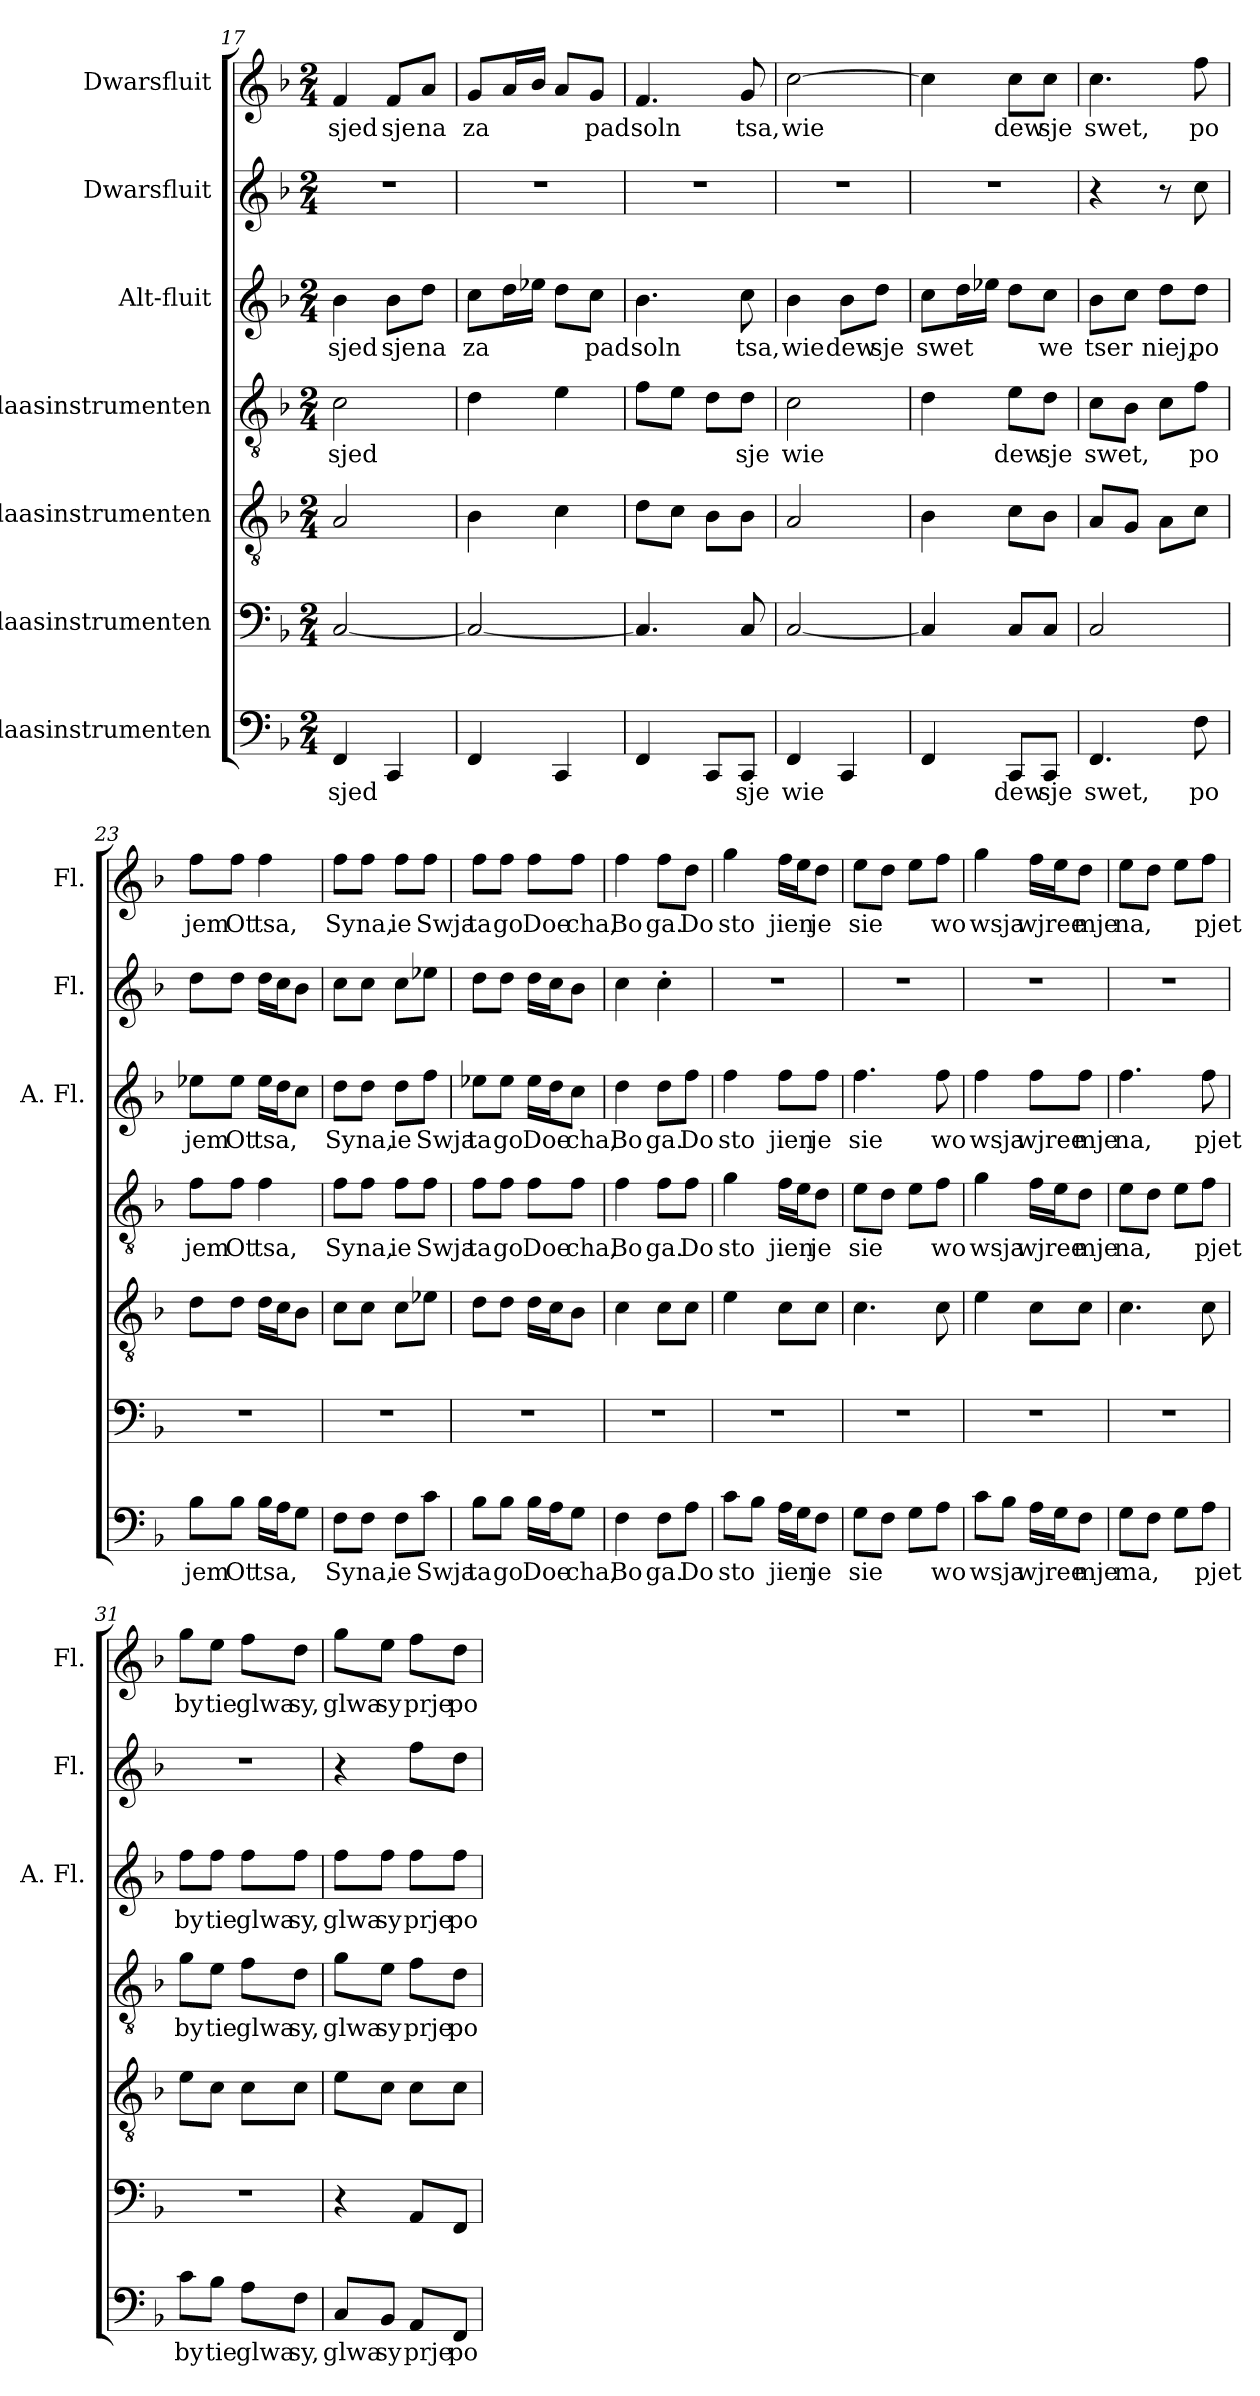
**kern	**text	**kern	**kern	**kern	**text	**kern	**text	**kern	**kern	**text
*part7	*part7	*part6	*part5	*part4	*part4	*part3	*part3	*part2	*part1	*part1
*staff7	*staff7	*staff6	*staff5	*staff4	*staff4	*staff3	*staff3	*staff2	*staff1	*staff1
*I"Blaasinstrumenten	*	*I"Blaasinstrumenten	*I"Blaasinstrumenten	*I"Blaasinstrumenten	*	*I"Alt-fluit	*	*I"Dwarsfluit	*I"Dwarsfluit	*
*	*	*	*	*	*	*I'A. Fl.	*	*I'Fl.	*I'Fl.	*
!!LO:PB:g=z
*clefF4	*	*clefF4	*clefGv2	*clefGv2	*	*clefG2	*	*clefG2	*clefG2	*
*	*	*	*	*	*	*ITrd3c5	*	*	*	*
*k[b-]	*	*k[b-]	*k[b-]	*k[b-]	*	*k[]	*	*k[b-]	*k[b-]	*
*M2/4	*	*M2/4	*M2/4	*M2/4	*	*M2/4	*	*M2/4	*M2/4	*
=17	=17	=17	=17	=17	=17	=17	=17	=17	=17	=17
!	!LO:LY:b	!	!	!	!LO:LY:b	!	!LO:LY:b	!	!	!LO:LY:b
4FF/	sjed	[2C/	2A/	2c\	sjed	4f\	sjed	2r	4f/	sjed
!	!	!	!	!	!	!	!LO:LY:b	!	!	!LO:LY:b
4CC/	.	.	.	.	.	8f\L	sje	.	8f/L	sje
!	!	!	!	!	!	!	!LO:LY:b	!	!	!LO:LY:b
.	.	.	.	.	.	8a\J	na	.	8a/J	na
=18	=18	=18	=18	=18	=18	=18	=18	=18	=18	=18
!	!	!	!	!	!	!	!LO:LY:b	!	!	!LO:LY:b
4FF/	.	2C/_	4B-\	4d\	.	8g\L	za	2r	8g/L	za
.	.	.	.	.	.	16a\L	.	.	16a/L	.
.	.	.	.	.	.	16b-X\JJ	.	.	16b-/JJ	.
4CC/	.	.	4c\	4e\	.	8a\L	.	.	8a/L	.
!	!	!	!	!	!	!	!LO:LY:b	!	!	!LO:LY:b
.	.	.	.	.	.	8g\J	pad	.	8g/J	pad
=19	=19	=19	=19	=19	=19	=19	=19	=19	=19	=19
!	!	!	!	!	!	!	!LO:LY:b	!	!	!LO:LY:b
4FF/	.	4.C/]	8d\L	8f\L	.	4.f\	soln	2r	4.f/	soln
.	.	.	8c\J	8e\J	.	.	.	.	.	.
8CC/L	.	.	8B-\L	8d\L	.	.	.	.	.	.
!	!LO:LY:b	!	!	!	!LO:LY:b	!	!LO:LY:b	!	!	!LO:LY:b
8CC/J	sje	8C/	8B-\J	8d\J	sje	8g\	tsa,	.	8g/	tsa,
=20	=20	=20	=20	=20	=20	=20	=20	=20	=20	=20
!	!LO:LY:b	!	!	!	!LO:LY:b	!	!LO:LY:b	!	!	!LO:LY:b
4FF/	wie	[2C/	2A/	2c\	wie	4f\	wie	2r	[2cc\	wie
!	!	!	!	!	!	!	!LO:LY:b	!	!	!
4CC/	.	.	.	.	.	8f\L	dew	.	.	.
!	!	!	!	!	!	!	!LO:LY:b	!	!	!
.	.	.	.	.	.	8a\J	sje	.	.	.
=21	=21	=21	=21	=21	=21	=21	=21	=21	=21	=21
!	!	!	!	!	!	!	!LO:LY:b	!	!	!
4FF/	.	4C/]	4B-\	4d\	.	8g\L	swet	2r	4cc\]	.
.	.	.	.	.	.	16a\L	.	.	.	.
.	.	.	.	.	.	16b-X\JJ	.	.	.	.
!	!LO:LY:b	!	!	!	!LO:LY:b	!	!	!	!	!LO:LY:b
8CC/L	dew	8C/L	8c\L	8e\L	dew	8a\L	.	.	8cc\L	dew
!	!LO:LY:b	!	!	!	!LO:LY:b	!	!LO:LY:b	!	!	!LO:LY:b
8CC/J	sje	8C/J	8B-\J	8d\J	sje	8g\J	we	.	8cc\J	sje
=22	=22	=22	=22	=22	=22	=22	=22	=22	=22	=22
!	!LO:LY:b	!	!	!	!LO:LY:b	!	!LO:LY:b	!	!	!LO:LY:b
4.FF/	swet,	2C/	8A/L	8c\L	swet,	8f\L	tser	4r	4.cc\	swet,
.	.	.	8G/J	8B-\J	.	8g\J	.	.	.	.
!	!	!	!	!	!	!	!LO:LY:b	!	!	!
.	.	.	8A\L	8c\L	.	8a\L	niej,	8r	.	.
!	!LO:LY:b	!	!	!	!LO:LY:b	!	!LO:LY:b	!	!	!LO:LY:b
8F\	po	.	8c\J	8f\J	po	8a\J	po	8cc\	8ff\	po
!!LO:PB:g=z
=23	=23	=23	=23	=23	=23	=23	=23	=23	=23	=23
!	!LO:LY:b	!	!	!	!LO:LY:b	!	!LO:LY:b	!	!	!LO:LY:b
8B-\L	jem	2r	8d\L	8f\L	jem	8b-X\L	jem	8dd\L	8ff\L	jem
!	!LO:LY:b	!	!	!	!LO:LY:b	!	!LO:LY:b	!	!	!LO:LY:b
8B-\J	Ot	.	8d\J	8f\J	Ot	8b-\J	Ot	8dd\J	8ff\J	Ot
!	!LO:LY:b	!	!	!	!LO:LY:b	!	!LO:LY:b	!	!	!LO:LY:b
16B-\LL	tsa,	.	16d\LL	4f\	tsa,	16b-\LL	tsa,	16dd\LL	4ff\	tsa,
16A\J	.	.	16c\J	.	.	16a\J	.	16cc\J	.	.
8G\J	.	.	8B-\J	.	.	8g\J	.	8b-\J	.	.
=24	=24	=24	=24	=24	=24	=24	=24	=24	=24	=24
!	!LO:LY:b	!	!	!	!LO:LY:b	!	!LO:LY:b	!	!	!LO:LY:b
8F\L	Sy	2r	8c\L	8f\L	Sy	8a\L	Sy	8cc\L	8ff\L	Sy
!	!LO:LY:b	!	!	!	!LO:LY:b	!	!LO:LY:b	!	!	!LO:LY:b
8F\J	na,	.	8c\J	8f\J	na,	8a\J	na,	8cc\J	8ff\J	na,
!	!LO:LY:b	!	!	!	!LO:LY:b	!	!LO:LY:b	!	!	!LO:LY:b
8F\L	ie	.	8c\L	8f\L	ie	8a\L	ie	8cc\L	8ff\L	ie
!	!LO:LY:b	!	!	!	!LO:LY:b	!	!LO:LY:b	!	!	!LO:LY:b
8c\J	Swja	.	8e-X\J	8f\J	Swja	8cc\J	Swja	8ee-X\J	8ff\J	Swja
=25	=25	=25	=25	=25	=25	=25	=25	=25	=25	=25
!	!LO:LY:b	!	!	!	!LO:LY:b	!	!LO:LY:b	!	!	!LO:LY:b
8B-\L	ta	2r	8d\L	8f\L	ta	8b-X\L	ta	8dd\L	8ff\L	ta
!	!LO:LY:b	!	!	!	!LO:LY:b	!	!LO:LY:b	!	!	!LO:LY:b
8B-\J	go	.	8d\J	8f\J	go	8b-\J	go	8dd\J	8ff\J	go
!	!LO:LY:b	!	!	!	!LO:LY:b	!	!LO:LY:b	!	!	!LO:LY:b
16B-\LL	Doe	.	16d\LL	8f\L	Doe	16b-\LL	Doe	16dd\LL	8ff\L	Doe
16A\J	.	.	16c\J	.	.	16a\J	.	16cc\J	.	.
!	!LO:LY:b	!	!	!	!LO:LY:b	!	!LO:LY:b	!	!	!LO:LY:b
8G\J	cha,	.	8B-\J	8f\J	cha,	8g\J	cha,	8b-\J	8ff\J	cha,
=26	=26	=26	=26	=26	=26	=26	=26	=26	=26	=26
!	!LO:LY:b	!	!	!	!LO:LY:b	!	!LO:LY:b	!	!	!LO:LY:b
4F\	Bo	2r	4c\	4f\	Bo	4a\	Bo	4cc\	4ff\	Bo
!	!LO:LY:b	!	!	!	!LO:LY:b	!	!LO:LY:b	!	!	!LO:LY:b
8F\L	ga.	.	8c\L	8f\L	ga.	8a\L	ga.	4cc'\	8ff\L	ga.
!	!LO:LY:b	!	!	!	!LO:LY:b	!	!LO:LY:b	!	!	!LO:LY:b
8A\J	Do	.	8c\J	8f\J	Do	8cc\J	Do	.	8dd\J	Do
=27	=27	=27	=27	=27	=27	=27	=27	=27	=27	=27
!	!LO:LY:b	!	!	!	!LO:LY:b	!	!LO:LY:b	!	!	!LO:LY:b
8c\L	sto	2r	4e\	4g\	sto	4cc\	sto	2r	4gg\	sto
8B-\J	.	.	.	.	.	.	.	.	.	.
!	!LO:LY:b	!	!	!	!LO:LY:b	!	!LO:LY:b	!	!	!LO:LY:b
16A\LL	jien	.	8c\L	16f\LL	jien	8cc\L	jien	.	16ff\LL	jien
16G\J	.	.	.	16e\J	.	.	.	.	16ee\J	.
!	!LO:LY:b	!	!	!	!LO:LY:b	!	!LO:LY:b	!	!	!LO:LY:b
8F\J	je	.	8c\J	8d\J	je	8cc\J	je	.	8dd\J	je
=28	=28	=28	=28	=28	=28	=28	=28	=28	=28	=28
!	!LO:LY:b	!	!	!	!LO:LY:b	!	!LO:LY:b	!	!	!LO:LY:b
8G\L	sie	2r	4.c\	8e\L	sie	4.cc\	sie	2r	8ee\L	sie
8F\J	.	.	.	8d\J	.	.	.	.	8dd\J	.
8G\L	.	.	.	8e\L	.	.	.	.	8ee\L	.
!	!LO:LY:b	!	!	!	!LO:LY:b	!	!LO:LY:b	!	!	!LO:LY:b
8A\J	wo	.	8c\	8f\J	wo	8cc\	wo	.	8ff\J	wo
!!LO:PB:g=z
=29	=29	=29	=29	=29	=29	=29	=29	=29	=29	=29
!	!LO:LY:b	!	!	!	!LO:LY:b	!	!LO:LY:b	!	!	!LO:LY:b
8c\L	wsja	2r	4e\	4g\	wsja	4cc\	wsja	2r	4gg\	wsja
8B-\J	.	.	.	.	.	.	.	.	.	.
!	!LO:LY:b	!	!	!	!LO:LY:b	!	!LO:LY:b	!	!	!LO:LY:b
16A\LL	wjree	.	8c\L	16f\LL	wjree	8cc\L	wjree	.	16ff\LL	wjree
16G\J	.	.	.	16e\J	.	.	.	.	16ee\J	.
!	!LO:LY:b	!	!	!	!LO:LY:b	!	!LO:LY:b	!	!	!LO:LY:b
8F\J	mje	.	8c\J	8d\J	mje	8cc\J	mje	.	8dd\J	mje
=30	=30	=30	=30	=30	=30	=30	=30	=30	=30	=30
!	!LO:LY:b	!	!	!	!LO:LY:b	!	!LO:LY:b	!	!	!LO:LY:b
8G\L	ma,	2r	4.c\	8e\L	na,	4.cc\	na,	2r	8ee\L	na,
8F\J	.	.	.	8d\J	.	.	.	.	8dd\J	.
8G\L	.	.	.	8e\L	.	.	.	.	8ee\L	.
!	!LO:LY:b	!	!	!	!LO:LY:b	!	!LO:LY:b	!	!	!LO:LY:b
8A\J	pjet	.	8c\	8f\J	pjet	8cc\	pjet	.	8ff\J	pjet
=31	=31	=31	=31	=31	=31	=31	=31	=31	=31	=31
!	!LO:LY:b	!	!	!	!LO:LY:b	!	!LO:LY:b	!	!	!LO:LY:b
8c\L	by	2r	8e\L	8g\L	by	8cc\L	by	2r	8gg\L	by
!	!LO:LY:b	!	!	!	!LO:LY:b	!	!LO:LY:b	!	!	!LO:LY:b
8B-\J	tie	.	8c\J	8e\J	tie	8cc\J	tie	.	8ee\J	tie
!	!LO:LY:b	!	!	!	!LO:LY:b	!	!LO:LY:b	!	!	!LO:LY:b
8A\L	glwa	.	8c\L	8f\L	glwa	8cc\L	glwa	.	8ff\L	glwa
!	!LO:LY:b	!	!	!	!LO:LY:b	!	!LO:LY:b	!	!	!LO:LY:b
8F\J	sy,	.	8c\J	8d\J	sy,	8cc\J	sy,	.	8dd\J	sy,
=32	=32	=32	=32	=32	=32	=32	=32	=32	=32	=32
!	!LO:LY:b	!	!	!	!LO:LY:b	!	!LO:LY:b	!	!	!LO:LY:b
8C/L	glwa	4r	8e\L	8g\L	glwa	8cc\L	glwa	4r	8gg\L	glwa
!	!LO:LY:b	!	!	!	!LO:LY:b	!	!LO:LY:b	!	!	!LO:LY:b
8BB-/J	sy	.	8c\J	8e\J	sy	8cc\J	sy	.	8ee\J	sy
!	!LO:LY:b	!	!	!	!LO:LY:b	!	!LO:LY:b	!	!	!LO:LY:b
8AA/L	prje	8AA/L	8c\L	8f\L	prje	8cc\L	prje	8ff\L	8ff\L	prje
!	!LO:LY:b	!	!	!	!LO:LY:b	!	!LO:LY:b	!	!	!LO:LY:b
8FF/J	po	8FF/J	8c\J	8d\J	po	8cc\J	po	8dd\J	8dd\J	po
=	=	=	=	=	=	=	=	=	=	=
*-	*-	*-	*-	*-	*-	*-	*-	*-	*-	*-
